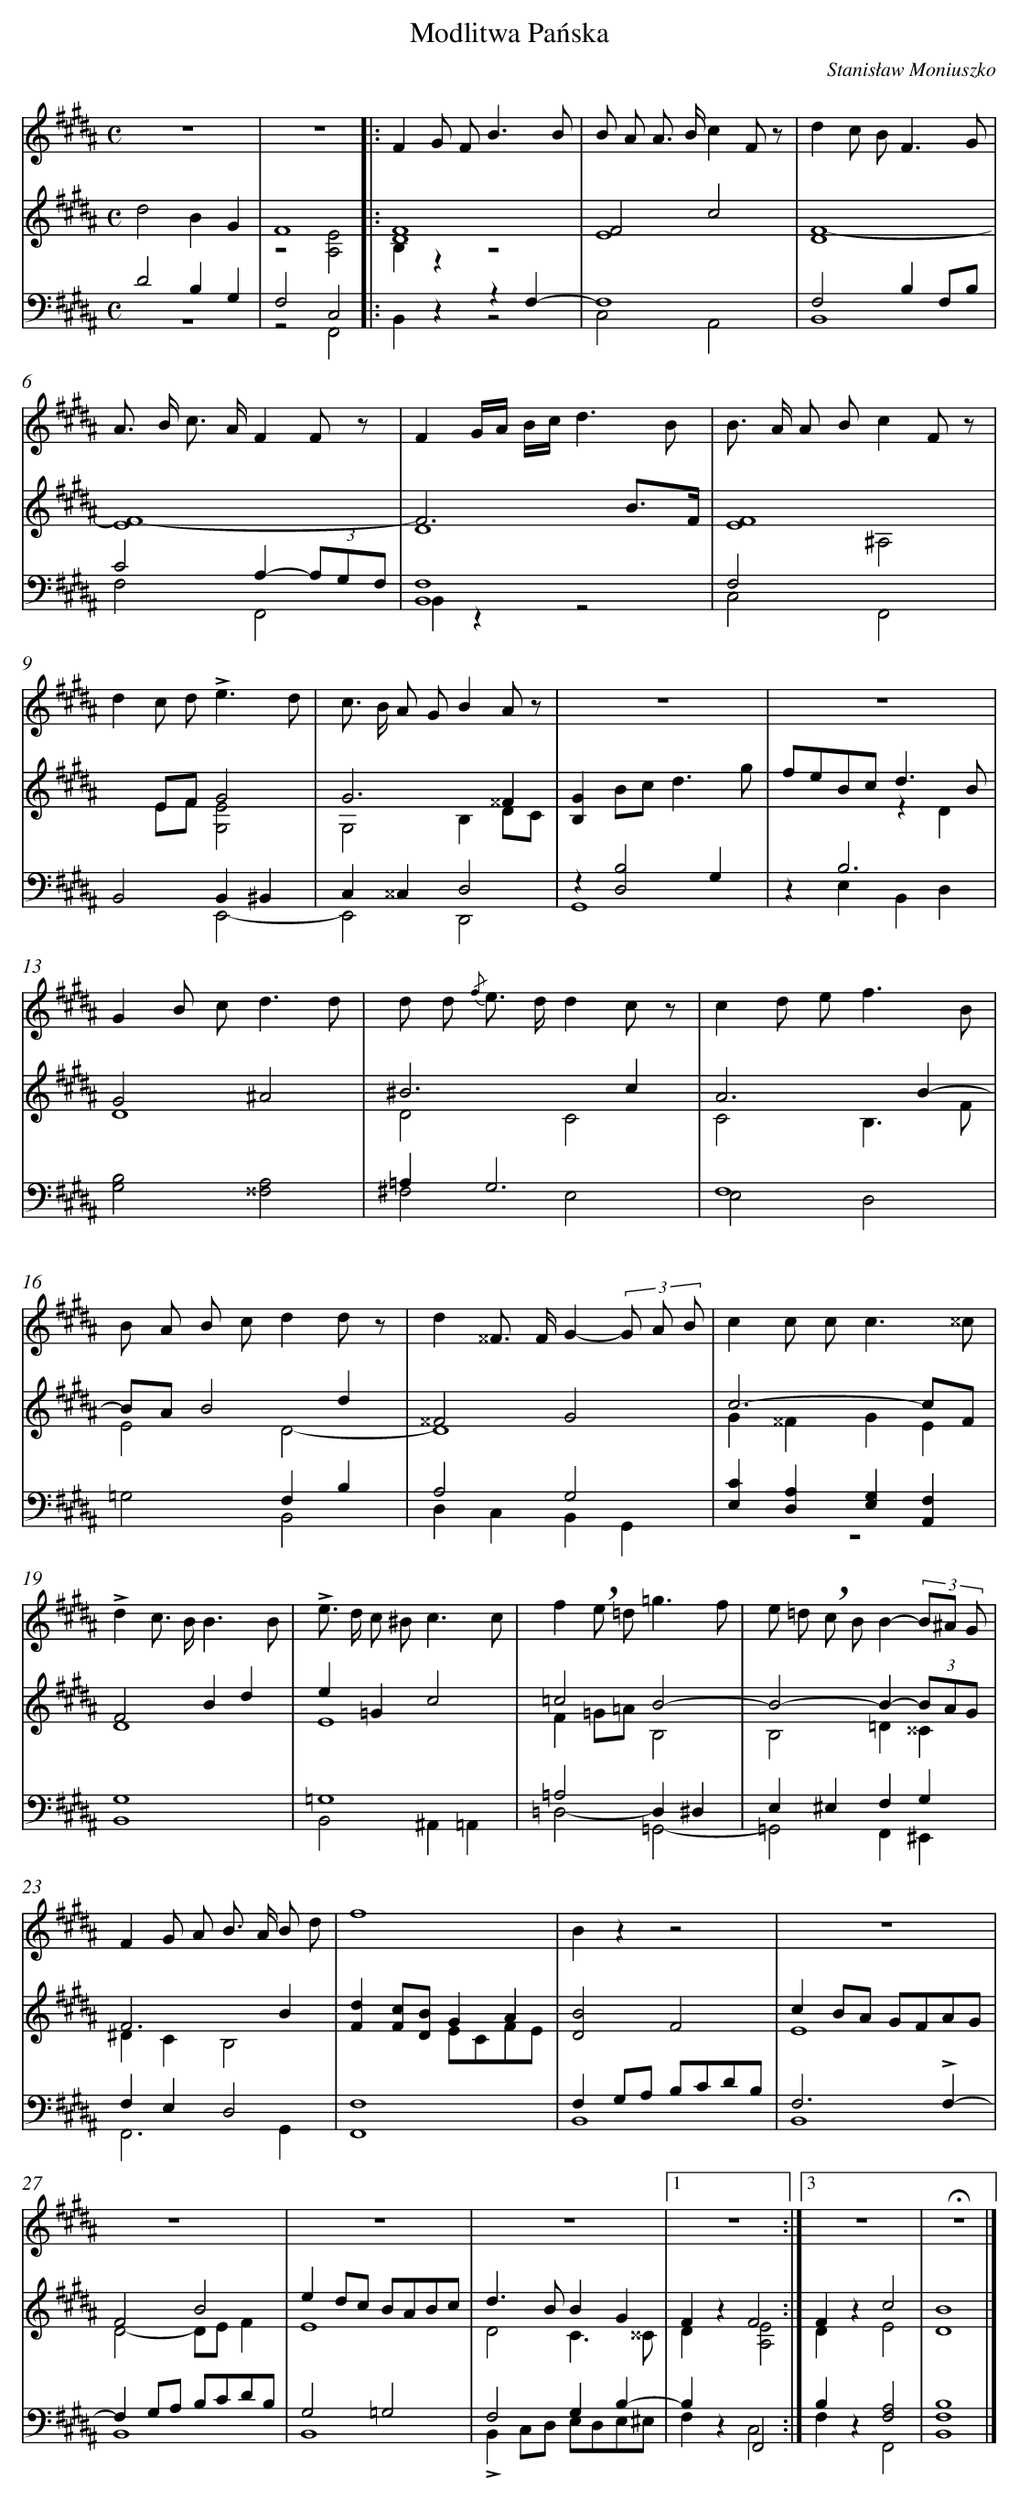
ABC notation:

X:1
T: Modlitwa Pańska
C: Stanisław Moniuszko
L: 1/8
M: C
V: 1 clef=treble
V: 2 clef=treble
V: 3 clef=bass
K: B
[V:1] z8 |
[V:2] d4B2G2 |
[V:3] D4B,2G,2 & z8 |
[V:1] z8 ]|:
[V:2] F8 & z4[E4A,4] ]|:
[V:3] F,4C,4 & z4F,,4 ]|:
[V:1] F2G F2<B2B |
[V:2] [F8D8] & B,2z2z4 |
[V:3] x4z2F,2- & B,,2z2z4 |
[V:1] B A A> Bc2F z |
[V:2] F4c4 & E8 |
[V:3] F,8 & C,4A,,4 |
[V:1] d2c B2<F2G |
[V:2] [F8-D8] |
[V:3] F,4B,2F,B, & B,,8 |
[V:1] A> B c> AF2F z |
[V:2] [F8-E8] |
[V:3] C4A,2-(3A,G,F, & F,4F,,4 |
[V:1] F2G/A/ B/c/d3B |
[V:2] F6B3/F/ & D8 |
[V:3] [F,8B,,8] & B,,2z2z4 |
[V:1] B> A A Bc2F z |
[V:2] [F8E8] & x4^A,4 |
[V:3] F,4x4 & C,4F,,4 |
[V:1] d2c d2<!accent!e2d |
[V:2] x2EFG4 & x2EF[E4G,4] |
[V:3] B,,4B,,2^B,,2 & x4E,,4- |
[V:1] c> B A GB2A z |
[V:2] G6^^F2 & G,4B,2DC |
[V:3] C,2^^C,2D,4 & E,,4D,,4 |
[V:1] z8 |
[V:2] [G2B,2]Bc2<d2g |
[V:3] z2[B,4D,4]G,2 & G,,8 |
[V:1] z8 |
[V:2] feBc2<d2B & x4z2D2 |
[V:3] z2B,6 & x xE,2B,,2D,2 |
[V:1] G2B c2<d2d |
[V:2] G4^A4 & D8 |
[V:3] [B,4G,4][A,4^^F,4] & x4x4 |
[V:1] d d {/f} e> dd2c z |
[V:2] ^B6c2 & D4C4 |
[V:3] =A,2G,6 & ^F,4E,4 |
[V:1] c2d e2<f2B |
[V:2] A6B2- & C4B,3F |
[V:3] F,8 & E,4D,4 |
[V:1] B A B cd2d z |
[V:2] BAB4d2 & E4D4- |
[V:3] x4F,2B,2 & =G,4B,,4 |
[V:1] d2^^F> FG2-(3G A B |
[V:2] ^^F4G4 & D8 |
[V:3] A,4G,4 & D,2C,2B,,2G,,2 |
[V:1] c2c c2<c2^^c |
[V:2] c6-cF & G2^^F2G2E2 |
[V:3] [C2E,2][A,2D,2][G,2E,2][F,2A,,2] & z8 |
[V:1] !accent!d2c> BB3B |
[V:2] F4B2d2 & D8 |
[V:3] [G,8B,,8] |
[V:1] !accent!e> d c ^B2<c2c |
[V:2] e2=G2c4 & E8 |
[V:3] =G,8 & B,,4^A,,2=A,,2 |
[V:1] f2!breath!e =d2<=g2f |
[V:2] =c4B4- & F2=G=AB,4 |
[V:3] =A,4D,2^D,2 & =D,4-=G,,4- |
[V:1] e =d !breath!c BB2-(3B^A G |
[V:2] B4-B2-(3BAG & B,4=D2^^C2 |
[V:3] E,2^E,2F,2G,2 & =G,,4F,,2^E,,2 |
[V:1] F2G A B> A B d |
[V:2] F6B2 & ^D2C2B,4 |
[V:3] F,2E,2D,4 & F,,6G,,2 |
[V:1] f8 |
[V:2] [d2F2][cF][BD]G2A2 & x4ECFE |
[V:3] [F,8F,,8] |
[V:1] B2z2z4 |
[V:2] [B4D4]F4 |
[V:3] F,2G,A, B,CDB, & B,,8 |
[V:1] z8 |
[V:2] c2BA GFAG & E8 |
[V:3] F,6!accent!F,2- & B,,8 |
[V:1] z8 |
[V:2] F4B4 & D4-DEF2 |
[V:3] F,2G,A, B,CDB, & B,,8 |
[V:1] z8 |
[V:2] e2dc BABc & E8 |
[V:3] G,4=G,4 & B,,8 |
[V:1] z8 |[1
[V:2] d2>B2B2G2 & D4C3^^C |
[V:3] F,4G,2B,2- & !accent!B,,2C,D, E,D,E,^E, |
[V:1] z8 :|][3
[V:2] F2z2F4 & D2z2[E4A,4] :|]
[V:3] B,2z2F,,4 & F,2x2C,4 :|]
[V:1] z8 |
[V:2] F2z2c4 & D2z2E4 |
[V:3] B,2z2[A,4F,4] & F,2z2F,,4 |
[V:1] !fermata!z8 |]
[V:2] [B8D8] |]
[V:3] [B,8F,8B,,8] |]
